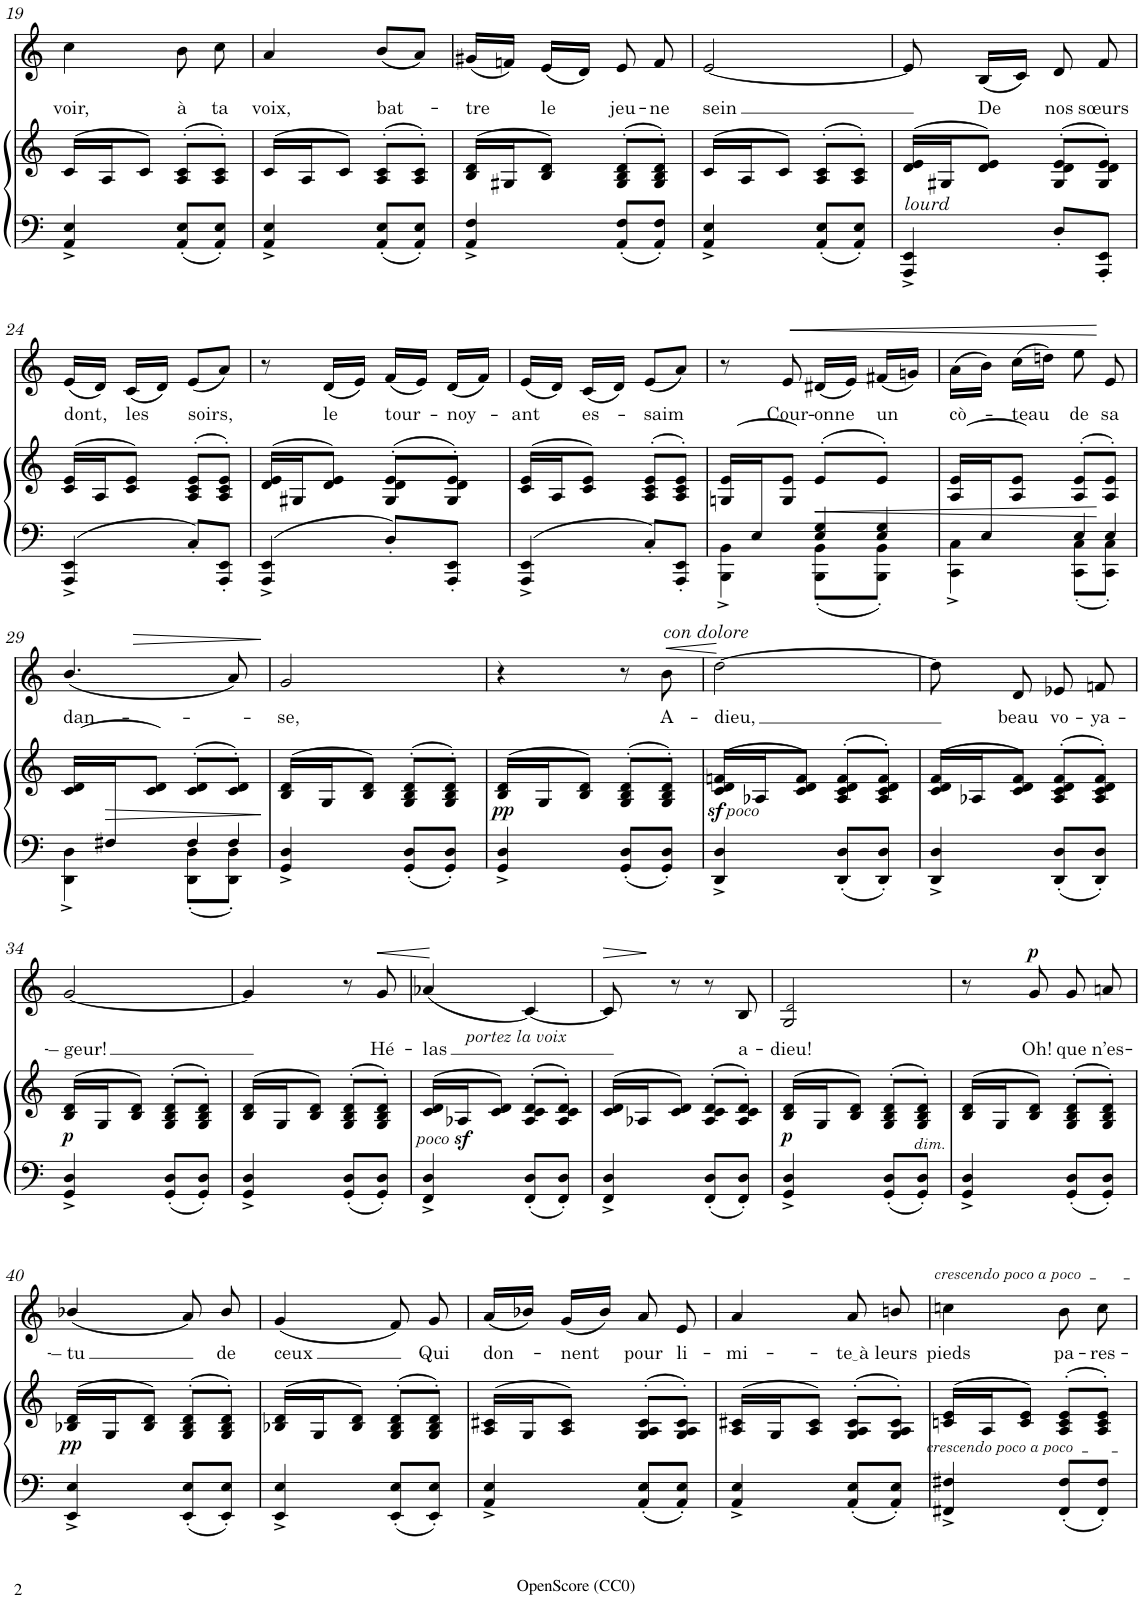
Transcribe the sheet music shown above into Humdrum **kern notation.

**kern	**kern	**dynam	**kern	**text	**dynam	**kern
*part3	*part3	*part3	*part2	*part2	*part2	*part1
*staff4	*staff3	*staff3/4	*staff2	*staff2	*staff2	*staff1
*I"Piano	*	*	*I"Chant Voice	*	*	*I"Voice
*I'Pno	*	*	*	*	*	*
!!LO:PB:g=z
*clefF4	*clefG2	*	*clefG2	*	*	*clefG2
*k[]	*k[]	*	*k[]	*	*	*k[]
*M2/4	*M2/4	*	*M2/4	*	*	*M2/4
=19	=19	=19	=19	=19	=19	=19
!	!	!	!	!LO:LY:b	!	!
4AA/^ 4E/^	(>16c/LL	.	4cc\	voir,	.	2r
.	16A/J	.	.	.	.	.
.	8c/J)	.	.	.	.	.
!	!	!	!	!LO:LY:b	!	!
8AA/' 8E/'L	(>8A/'> 8c/'>L	.	8b\	à	.	.
!	!	!	!	!LO:LY:b	!	!
8AA/' 8E/'J	8A/'> 8c/'>J)	.	8cc\	ta	.	.
=20	=20	=20	=20	=20	=20	=20
!	!	!	!	!LO:LY:b	!	!
4AA/^ 4E/^	(>16c/LL	.	4a/	voix,	.	2r
.	16A/J	.	.	.	.	.
.	8c/J)	.	.	.	.	.
!	!	!	!	!LO:LY:b	!	!
8AA/' 8E/'L	(>8A/'> 8c/'>L	.	(8b/L	bat-	.	.
8AA/' 8E/'J	8A/'> 8c/'>J)	.	8a/J)	.	.	.
=21	=21	=21	=21	=21	=21	=21
!	!	!	!	!LO:LY:b	!	!
4AA/^ 4F/^	(>16B/ 16d/LL	.	(16g#X/LL	-tre	.	2r
.	16G#X/J	.	16fn/JJ)	.	.	.
!	!	!	!	!LO:LY:b	!	!
.	8B/ 8d/J)	.	(16e/LL	le	.	.
.	.	.	16d/JJ)	.	.	.
!	!	!	!	!LO:LY:b	!	!
8AA/' 8F/'L	(>8G#/'> 8B/'> 8d/'>L	.	8e/	jeu-	.	.
!	!	!	!	!LO:LY:b	!	!
8AA/' 8F/'J	8G#/'> 8B/'> 8d/'>J)	.	8f/	-ne	.	.
=22	=22	=22	=22	=22	=22	=22
!	!	!	!	!LO:LY:b	!	!
4AA/^ 4E/^	(>16c/LL	.	[2e/	sein	.	2r
.	16A/J	.	.	.	.	.
.	8c/J)	.	.	.	.	.
8AA/' 8E/'L	(>8A/'> 8c/'>L	.	.	.	.	.
8AA/' 8E/'J	8A/'> 8c/'>J)	.	.	.	.	.
=23	=23	=23	=23	=23	=23	=23
!	!LO:TX:b:i:t=lourd	!	!	!	!	!
4AAA/^ 4EE/^	(>16d/ 16e/LL	.	8e/]	.	.	2r
.	16G#X/J	.	.	.	.	.
!	!	!	!	!LO:LY:b	!	!
.	8d/ 8e/J)	.	(16B/LL	De	.	.
.	.	.	16c/JJ)	.	.	.
!	!	!	!	!LO:LY:b	!	!
8D'/L	(>8G#/'> 8d/'> 8e/'>L	.	8d/	nos	.	.
!	!	!	!	!LO:LY:b	!	!
8AAA/' 8EE/'J	8G#/'> 8d/'> 8e/'>J)	.	8f/	sœurs	.	.
!!LO:LB:g=z
=24	=24	=24	=24	=24	=24	=24
!	!	!	!	!LO:LY:b	!	!
4AAA/^ 4EE/^	(>16c/ 16e/LL	.	(16e/LL	dont,	.	2r
.	16A/J	.	16d/JJ)	.	.	.
!	!	!	!	!LO:LY:b	!	!
.	8c/ 8e/J)	.	(16c/LL	les	.	.
.	.	.	16d/JJ)	.	.	.
!	!	!	!	!LO:LY:b	!	!
8C'/L	(>8A/'> 8c/'> 8e/'>L	.	(8e/L	soirs,	.	.
8AAA/' 8EE/'J	8A/'> 8c/'> 8e/'>J)	.	8a/J)	.	.	.
=25	=25	=25	=25	=25	=25	=25
4AAA/^ 4EE/^	(>16d/ 16e/LL	.	8r	.	.	2r
.	16G#X/J	.	.	.	.	.
!	!	!	!	!LO:LY:b	!	!
.	8d/ 8e/J)	.	(16d/LL	le	.	.
.	.	.	16e/JJ)	.	.	.
!	!	!	!	!LO:LY:b	!	!
8D'/L	(>8G#/'> 8d/'> 8e/'>L	.	(16f/LL	tour-	.	.
.	.	.	16e/JJ)	.	.	.
!	!	!	!	!LO:LY:b	!	!
8AAA/' 8EE/'J	8G#/'> 8d/'> 8e/'>J)	.	(16d/LL	-noy-	.	.
.	.	.	16f/JJ)	.	.	.
=26	=26	=26	=26	=26	=26	=26
!	!	!	!	!LO:LY:b	!	!
4AAA/^ 4EE/^	(>16c/ 16e/LL	.	(16e/LL	-ant	.	2r
.	16A/J	.	16d/JJ)	.	.	.
!	!	!	!	!LO:LY:b	!	!
.	8c/ 8e/J)	.	(16c/LL	es-	.	.
.	.	.	16d/JJ)	.	.	.
!	!	!	!	!LO:LY:b	!	!
8C'/L	(>8A/'> 8c/'> 8e/'>L	.	(8e/L	-saim	.	.
8AAA/' 8EE/'J	8A/'> 8c/'> 8e/'>J)	.	8a/J)	.	.	.
=27	=27	=27	=27	=27	=27	=27
*^	*	*	*	*	*	*
*	*^	*	*	*	*	*	*
16ryy	4ryy	4BBB\^ 4BB\^	(>16Gn/ 16e/LL	.	8r	.	.	2r
16E/J	.	.	16ryy	.	.	.	.	.
!	!	!	!	!	!	!LO:LY:b	!LO:HP:b	!
4.ryy	.	.	8G/ 8e/J)	.	8e/	Cour-	<	.
!	!	!	!	!LO:HP:b	!	!LO:LY:b	!	!
.	8E/ 8G/L	8BBB\' 8BB\'L	(>8e'>/L	<	(16d#X/LL	-onne	.	.
.	.	.	.	.	16e/JJ)	.	.	.
!	!	!	!	!	!	!LO:LY:b	!	!
.	8E/ 8G/J	8BBB\' 8BB\'J	8e'>/J)	.	(16f#X/LL	un	.	.
.	.	.	.	.	16gn/JJ)	.	.	.
=28	=28	=28	=28	=28	=28	=28	=28	=28
!	!	!	!	!	!	!LO:LY:b	!	!
16ryy	4ryy	4CC\^ 4C\^	(>16A/ 16e/LL	.	(16a\LL	cò-	.	2r
16E/J	.	.	16ryy	.	16b\JJ)	.	.	.
!	!	!	!	!	!	!LO:LY:b	!	!
4.ryy	.	.	8A/ 8e/J)	.	(16cc\LL	-teau	.	.
.	.	.	.	.	16ddn\JJ)	.	.	.
!	!	!	!	!	!	!LO:LY:b	!	!
.	8E/L	8CC\' 8C\'L	(>8A/'> 8e/'>L	.	8ee\	de	.	.
!	!	!	!	!	!	!LO:LY:b	!	!
.	8E/J	8CC\' 8C\'J	8A/'> 8e/'>J)	[	8e/	sa	[	.
!!LO:LB:g=z
=29	=29	=29	=29	=29	=29	=29	=29	=29
!	!	!	!	!	!	!LO:LY:b	!LO:HP:b	!
16ryy	4ryy	4DD\^ 4D\^	(>16c/ 16d/LL	.	(4.b/	dan-	>	2r
!	!	!	!	!LO:HP:b=2	!	!	!	!
16F#X/J	.	.	16ryy	>	.	.	.	.
4.ryy	.	.	8c/ 8d/J)	.	.	.	.	.
.	8F#/L	8DD\' 8D\'L	(>8c/'> 8d/'>L	.	.	.	.	.
.	8F#/J	8DD\' 8D\'J	8c/'> 8d/'>J)	.	8a/)	.	.	.
*v	*v	*v	*	*	*	*	*	*
.	.	]	.	.	]	.
=30	=30	=30	=30	=30	=30	=30
!	!	!	!	!LO:LY:b	!	!
4GG/^ 4D/^	(>16B/ 16d/LL	.	2g/	-se,	.	2r
.	16G/J	.	.	.	.	.
.	8B/ 8d/J)	.	.	.	.	.
8GG/' 8D/'L	(>8G/'> 8B/'> 8d/'>L	.	.	.	.	.
8GG/' 8D/'J	8G/'> 8B/'> 8d/'>J)	.	.	.	.	.
=31	=31	=31	=31	=31	=31	=31
!	!	!LO:DY:b	!	!	!	!
4GG/^ 4D/^	(>16B/ 16d/LL	pp	4r	.	.	2r
.	16G/J	.	.	.	.	.
.	8B/ 8d/J)	.	.	.	.	.
8GG/' 8D/'L	(>8G/'> 8B/'> 8d/'>L	.	8r	.	.	.
!	!	!	!LO:TX:a:i:t=con dolore	!	!	!
!	!	!	!	!LO:LY:b	!LO:HP:b	!
8GG/' 8D/'J	8G/'> 8B/'> 8d/'>J)	.	8b\	A-	<	.
.	.	.	.	.	[	.
=32	=32	=32	=32	=32	=32	=32
!	!	!LO:DY:b	!	!LO:LY:b	!	!
4DD/^ 4D/^	(>16c/z< 16d/z< 16fn/z<LL	other-dynamics	[2dd\	-dieu,	.	2r
.	16A-X/J	.	.	.	.	.
.	8c/ 8d/ 8f/J)	.	.	.	.	.
8DD/' 8D/'L	(>8A-/'> 8c/'> 8d/'> 8f/'>L	.	.	.	.	.
8DD/' 8D/'J	8A-/'> 8c/'> 8d/'> 8f/'>J)	.	.	.	.	.
=33	=33	=33	=33	=33	=33	=33
4DD/^ 4D/^	(>16c/ 16d/ 16f/LL	.	8dd\]	.	.	2r
.	16A-X/J	.	.	.	.	.
!	!	!	!	!LO:LY:b	!	!
.	8c/ 8d/ 8f/J)	.	8d/	beau	.	.
!	!	!	!	!LO:LY:b	!	!
8DD/' 8D/'L	(>8A-/'> 8c/'> 8d/'> 8f/'>L	.	8e-X/	vo-	.	.
!	!	!	!	!LO:LY:b	!	!
8DD/' 8D/'J	8A-/'> 8c/'> 8d/'> 8f/'>J)	.	8fn/	-ya-	.	.
!!LO:LB:g=z
=34	=34	=34	=34	=34	=34	=34
!	!	!LO:DY:b	!	!LO:LY:b	!	!
4GG/^ 4D/^	(>16B/ 16d/LL	p	[2g/	-– geur!	.	2r
.	16G/J	.	.	.	.	.
.	8B/ 8d/J)	.	.	.	.	.
8GG/' 8D/'L	(>8G/'> 8B/'> 8d/'>L	.	.	.	.	.
8GG/' 8D/'J	8G/'> 8B/'> 8d/'>J)	.	.	.	.	.
=35	=35	=35	=35	=35	=35	=35
4GG/^ 4D/^	(>16B/ 16d/LL	.	4g/]	.	.	2r
.	16G/J	.	.	.	.	.
.	8B/ 8d/J)	.	.	.	.	.
8GG/' 8D/'L	(>8G/'> 8B/'> 8d/'>L	.	8r	.	.	.
!	!	!	!	!LO:LY:b	!LO:HP:b	!
8GG/' 8D/'J	8G/'> 8B/'> 8d/'>J)	.	8g/	Hé-	<	.
.	.	.	.	.	[	.
=36	=36	=36	=36	=36	=36	=36
!	!	!	!LO:TX:b:i:t=portez la voix	!	!	!
!	!	!LO:DY:b	!	!LO:LY:b	!	!
4FF/^ 4D/^	(>16c/z< 16d/z<LL	other-dynamics	(4a-X/	-las	.	2r
.	16A-X/J	.	.	.	.	.
.	8c/ 8d/J)	.	.	.	.	.
8FF/' 8D/'L	(>8A-/'> 8c/'> 8d/'>L	.	[4c/)	.	.	.
8FF/' 8D/'J	8A-/'> 8c/'> 8d/'>J)	.	.	.	.	.
=37	=37	=37	=37	=37	=37	=37
!	!	!	!	!	!LO:HP:b	!
4FF/^ 4D/^	(>16c/ 16d/LL	.	8c/]	.	>	2r
.	16A-X/J	.	.	.	.	.
.	8c/ 8d/J)	.	8r	.	]	.
8FF/' 8D/'L	(>8A-/'> 8c/'> 8d/'>L	.	8r	.	.	.
!	!	!	!	!LO:LY:b	!	!
8FF/' 8D/'J	8A-/'> 8c/'> 8d/'>J)	.	8B/	a-	.	.
=38	=38	=38	=38	=38	=38	=38
!	!	!LO:DY:b	!	!LO:LY:b	!	!
4GG/^ 4D/^	(>16B/ 16d/LL	p	2G/ 2d/	-dieu!	.	2r
.	16G/J	.	.	.	.	.
.	8B/ 8d/J)	.	.	.	.	.
8GG/' 8D/'L	(>8G/'> 8B/'> 8d/'>L	.	.	.	.	.
!	!LO:TX:b:i:t=dim.	!	!	!	!	!
8GG/' 8D/'J	8G/'> 8B/'> 8d/'>J)	.	.	.	.	.
=39	=39	=39	=39	=39	=39	=39
4GG/^ 4D/^	(>16B/ 16d/LL	.	8r	.	.	2r
.	16G/J	.	.	.	.	.
!	!	!	!	!LO:LY:b	!LO:DY:a	!
.	8B/ 8d/J)	.	8g/	Oh!	p	.
!	!	!	!	!LO:LY:b	!	!
8GG/' 8D/'L	(>8G/'> 8B/'> 8d/'>L	.	8g/	que	.	.
!	!	!	!	!LO:LY:b	!	!
8GG/' 8D/'J	8G/'> 8B/'> 8d/'>J)	.	8an/	n’es-	.	.
!!LO:LB:g=z
=40	=40	=40	=40	=40	=40	=40
!	!	!LO:DY:b	!	!LO:LY:b	!	!
4EE/^ 4E/^	(>16B-X/ 16d/LL	pp	(4b-X/	-– tu	.	2r
.	16G/J	.	.	.	.	.
.	8B-/ 8d/J)	.	.	.	.	.
8EE/' 8E/'L	(>8G/'> 8B-/'> 8d/'>L	.	8a/)	.	.	.
!	!	!	!	!LO:LY:b	!	!
8EE/' 8E/'J	8G/'> 8B-/'> 8d/'>J)	.	8b-/	de	.	.
=41	=41	=41	=41	=41	=41	=41
!	!	!	!	!LO:LY:b	!	!
4EE/^ 4E/^	(>16B-X/ 16d/LL	.	(4g/	ceux	.	2r
.	16G/J	.	.	.	.	.
.	8B-/ 8d/J)	.	.	.	.	.
8EE/' 8E/'L	(>8G/'> 8B-/'> 8d/'>L	.	8f/)	.	.	.
!	!	!	!	!LO:LY:b	!	!
8EE/' 8E/'J	8G/'> 8B-/'> 8d/'>J)	.	8g/	Qui	.	.
=42	=42	=42	=42	=42	=42	=42
!	!	!	!	!LO:LY:b	!	!
4AA/^ 4E/^	(>16A/ 16c#X/LL	.	(16a/LL	don-	.	2r
.	16G/J	.	16b-X/JJ)	.	.	.
!	!	!	!	!LO:LY:b	!	!
.	8A/ 8c#/J)	.	(16g/LL	-nent	.	.
.	.	.	16b-/JJ)	.	.	.
!	!	!	!	!LO:LY:b	!	!
8AA/' 8E/'L	(>8G/'> 8A/'> 8c#/'>L	.	8a/	pour	.	.
!	!	!	!	!LO:LY:b	!	!
8AA/' 8E/'J	8G/'> 8A/'> 8c#/'>J)	.	8e/	li-	.	.
=43	=43	=43	=43	=43	=43	=43
!	!	!	!	!LO:LY:b	!	!
4AA/^ 4E/^	(>16A/ 16c#X/LL	.	4a/	-mi-	.	2r
.	16G/J	.	.	.	.	.
.	8A/ 8c#/J)	.	.	.	.	.
!	!	!	!	!LO:LY:b	!	!
8AA/' 8E/'L	(>8G/'> 8A/'> 8c#/'>L	.	8a/	te à	.	.
!	!	!	!	!LO:LY:b	!	!
8AA/' 8E/'J	8G/'> 8A/'> 8c#/'>J)	.	8bn/	leurs	.	.
=44	=44	=44	=44	=44	=44	=44
!	!	!	!LO:TX:a:i:t=crescendo poco a poco	!	!	!
!	!LO:TX:b:i:t=crescendo poco a poco	!	!	!	!	!
!	!	!	!	!LO:LY:b	!	!
4FF#X/^ 4F#X/^	(>16cn/ 16e/LL	.	4ccn\	pieds	.	2r
.	16A/J	.	.	.	.	.
.	8c/ 8e/J)	.	.	.	.	.
!	!	!	!	!LO:LY:b	!	!
8FF#/' 8F#/'L	(>8A/'> 8c/'> 8e/'>L	.	8b\	pa-	.	.
!	!	!	!	!LO:LY:b	!	!
8FF#/' 8F#/'J	8A/'> 8c/'> 8e/'>J)	.	8cc\	-res-	.	.
=	=	=	=	=	=	=
*-	*-	*-	*-	*-	*-	*-
